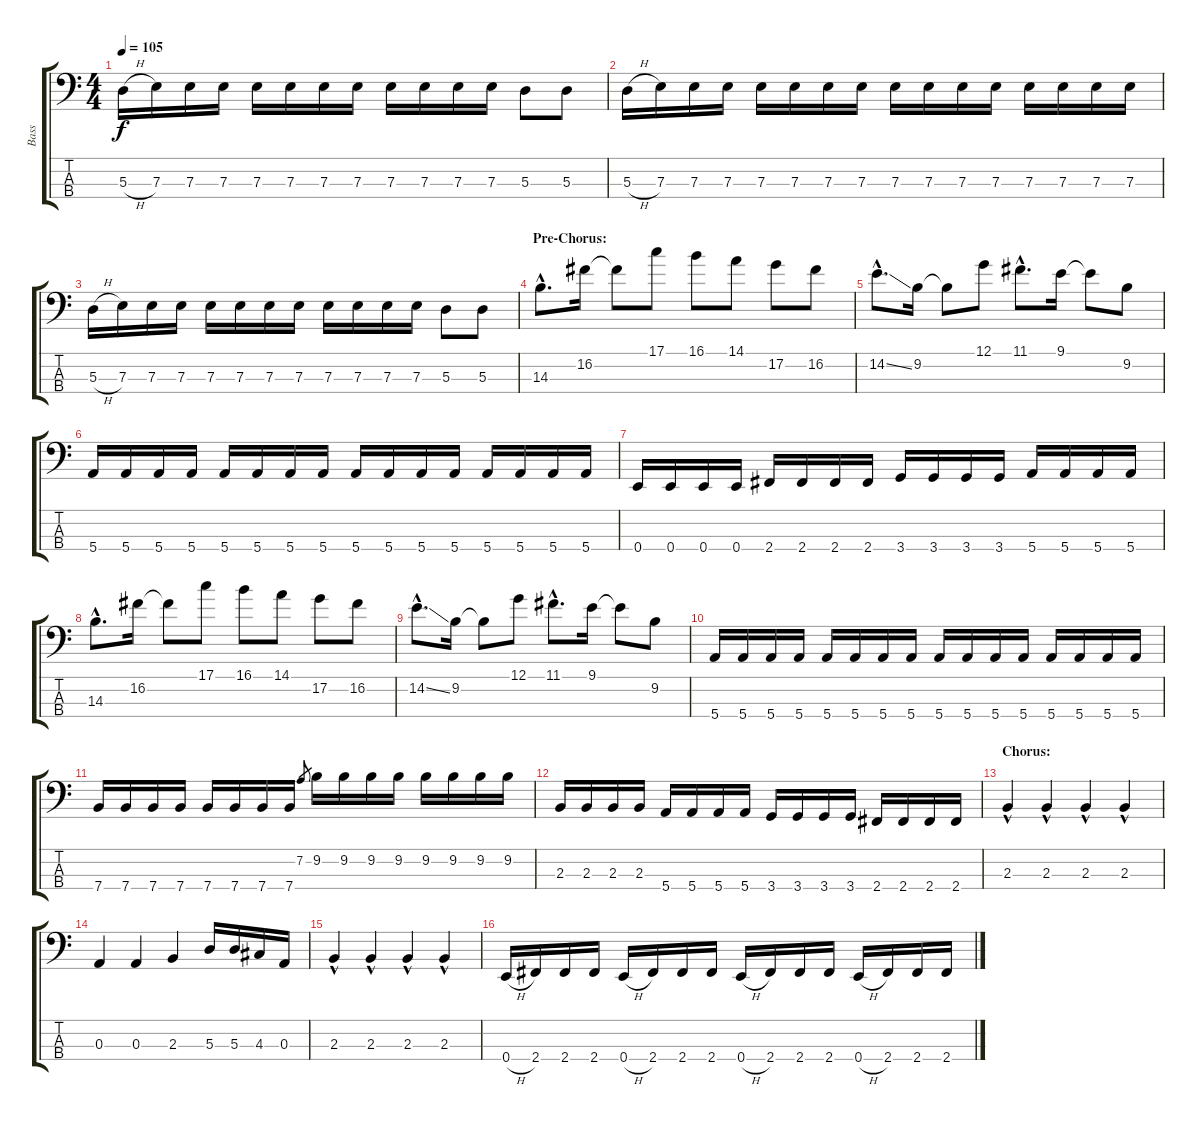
\track ("Bass" "Bass") {instrument electricbasspick}
\staff {score tabs}
\tuning (G2 D2 A1 E1) {hide}
\ts (4 4)
\tempo 105
\clef f4
\ks c
5.3{h}.16{dy f} 7.3.16 7.3.16 7.3.16 7.3.16 7.3.16 7.3.16 7.3.16 7.3.16 7.3.16 7.3.16 7.3.16 5.3.8 5.3.8 |
5.3{h}.16 7.3.16 7.3.16 7.3.16 7.3.16 7.3.16 7.3.16 7.3.16 7.3.16 7.3.16 7.3.16 7.3.16 7.3.16 7.3.16 7.3.16 7.3.16 |
5.3{h}.16 7.3.16 7.3.16 7.3.16 7.3.16 7.3.16 7.3.16 7.3.16 7.3.16 7.3.16 7.3.16 7.3.16 5.3.8 5.3.8 |
\section ("" "Pre-Chorus:")
14.3{hac}.8{d} 16.2.16 16.2{t}.8 17.1.8 16.1.8 14.1.8 17.2.8 16.2.8 |
14.2{ss hac}.8{d} 9.2.16 9.2{t}.8 12.1.8 11.1{hac}.8{d} 9.1.16 9.1{t}.8 9.2.8 |
5.4.16 5.4.16 5.4.16 5.4.16 5.4.16 5.4.16 5.4.16 5.4.16 5.4.16 5.4.16 5.4.16 5.4.16 5.4.16 5.4.16 5.4.16 5.4.16 |
0.4.16 0.4.16 0.4.16 0.4.16 2.4.16 2.4.16 2.4.16 2.4.16 3.4.16 3.4.16 3.4.16 3.4.16 5.4.16 5.4.16 5.4.16 5.4.16 |
14.3{hac}.8{d} 16.2.16 16.2{t}.8 17.1.8 16.1.8 14.1.8 17.2.8 16.2.8 |
14.2{ss hac}.8{d} 9.2.16 9.2{t}.8 12.1.8 11.1{hac}.8{d} 9.1.16 9.1{t}.8 9.2.8 |
5.4.16 5.4.16 5.4.16 5.4.16 5.4.16 5.4.16 5.4.16 5.4.16 5.4.16 5.4.16 5.4.16 5.4.16 5.4.16 5.4.16 5.4.16 5.4.16 |
7.4.16 7.4.16 7.4.16 7.4.16 7.4.16 7.4.16 7.4.16 7.4.16 7.2.8{gr} 9.2.16 9.2.16 9.2.16 9.2.16 9.2.16 9.2.16 9.2.16 9.2.16 |
2.3.16 2.3.16 2.3.16 2.3.16 5.4.16 5.4.16 5.4.16 5.4.16 3.4.16 3.4.16 3.4.16 3.4.16 2.4.16 2.4.16 2.4.16 2.4.16 |
\section ("" "Chorus:")
2.3{hac}.4 2.3{hac}.4 2.3{hac}.4 2.3{hac}.4 |
0.3.4 0.3.4 2.3.4 5.3.16 5.3.16 4.3.16 0.3.16 |
2.3{hac}.4 2.3{hac}.4 2.3{hac}.4 2.3{hac}.4 |
0.4{h}.16 2.4.16 2.4.16 2.4.16 0.4{h}.16 2.4.16 2.4.16 2.4.16 0.4{h}.16 2.4.16 2.4.16 2.4.16 0.4{h}.16 2.4.16 2.4.16 2.4.16
